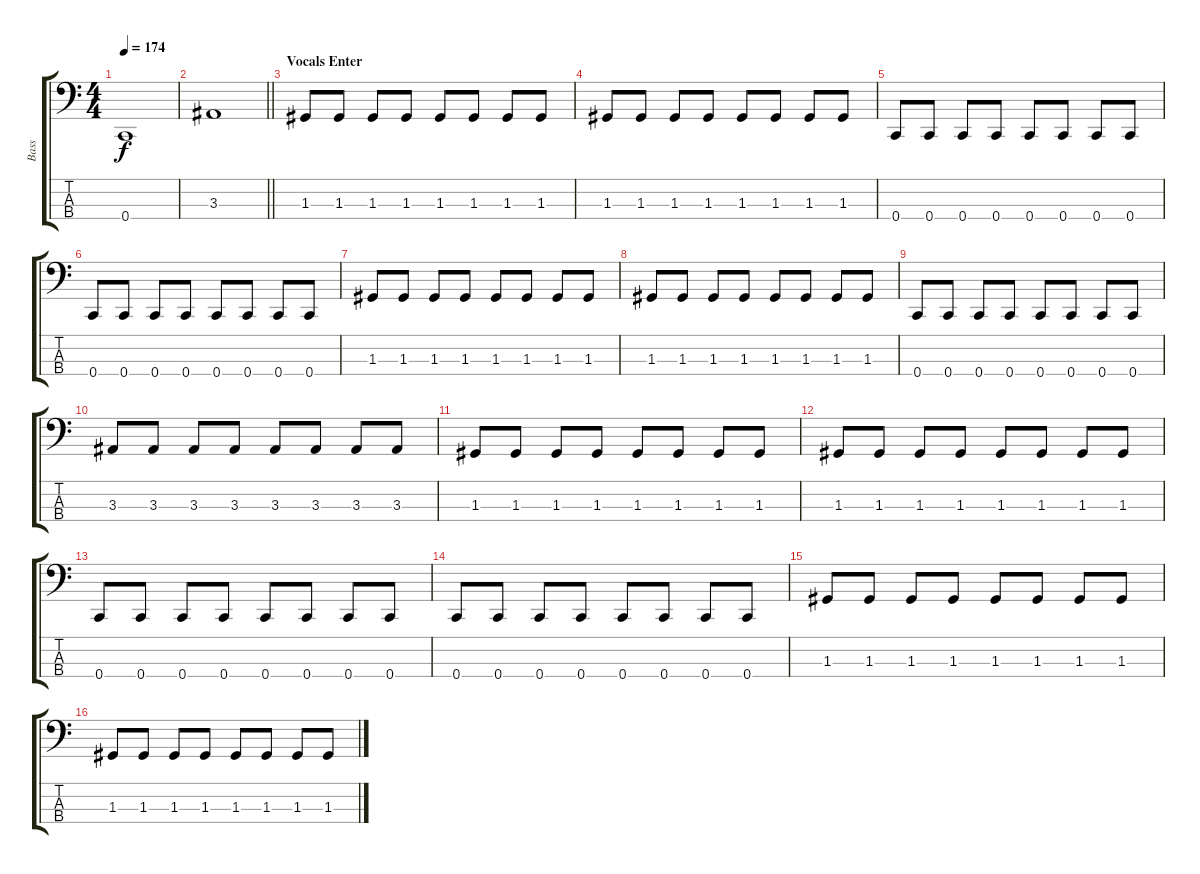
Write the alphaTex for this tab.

\track ("Bass" "Bass") {instrument electricbassfinger}
\staff {score tabs}
\tuning (F2 C2 G1 C1) {hide}
\ts (4 4)
\tempo 174
\clef f4
\ks c
0.4.1{dy f} |
\barLineRight lightlight
3.3.1 |
\section ("" "Vocals Enter")
1.3.8 1.3.8 1.3.8 1.3.8 1.3.8 1.3.8 1.3.8 1.3.8 |
1.3.8 1.3.8 1.3.8 1.3.8 1.3.8 1.3.8 1.3.8 1.3.8 |
0.4.8 0.4.8 0.4.8 0.4.8 0.4.8 0.4.8 0.4.8 0.4.8 |
0.4.8 0.4.8 0.4.8 0.4.8 0.4.8 0.4.8 0.4.8 0.4.8 |
1.3.8 1.3.8 1.3.8 1.3.8 1.3.8 1.3.8 1.3.8 1.3.8 |
1.3.8 1.3.8 1.3.8 1.3.8 1.3.8 1.3.8 1.3.8 1.3.8 |
0.4.8 0.4.8 0.4.8 0.4.8 0.4.8 0.4.8 0.4.8 0.4.8 |
3.3.8 3.3.8 3.3.8 3.3.8 3.3.8 3.3.8 3.3.8 3.3.8 |
1.3.8 1.3.8 1.3.8 1.3.8 1.3.8 1.3.8 1.3.8 1.3.8 |
1.3.8 1.3.8 1.3.8 1.3.8 1.3.8 1.3.8 1.3.8 1.3.8 |
0.4.8 0.4.8 0.4.8 0.4.8 0.4.8 0.4.8 0.4.8 0.4.8 |
0.4.8 0.4.8 0.4.8 0.4.8 0.4.8 0.4.8 0.4.8 0.4.8 |
1.3.8 1.3.8 1.3.8 1.3.8 1.3.8 1.3.8 1.3.8 1.3.8 |
1.3.8 1.3.8 1.3.8 1.3.8 1.3.8 1.3.8 1.3.8 1.3.8
